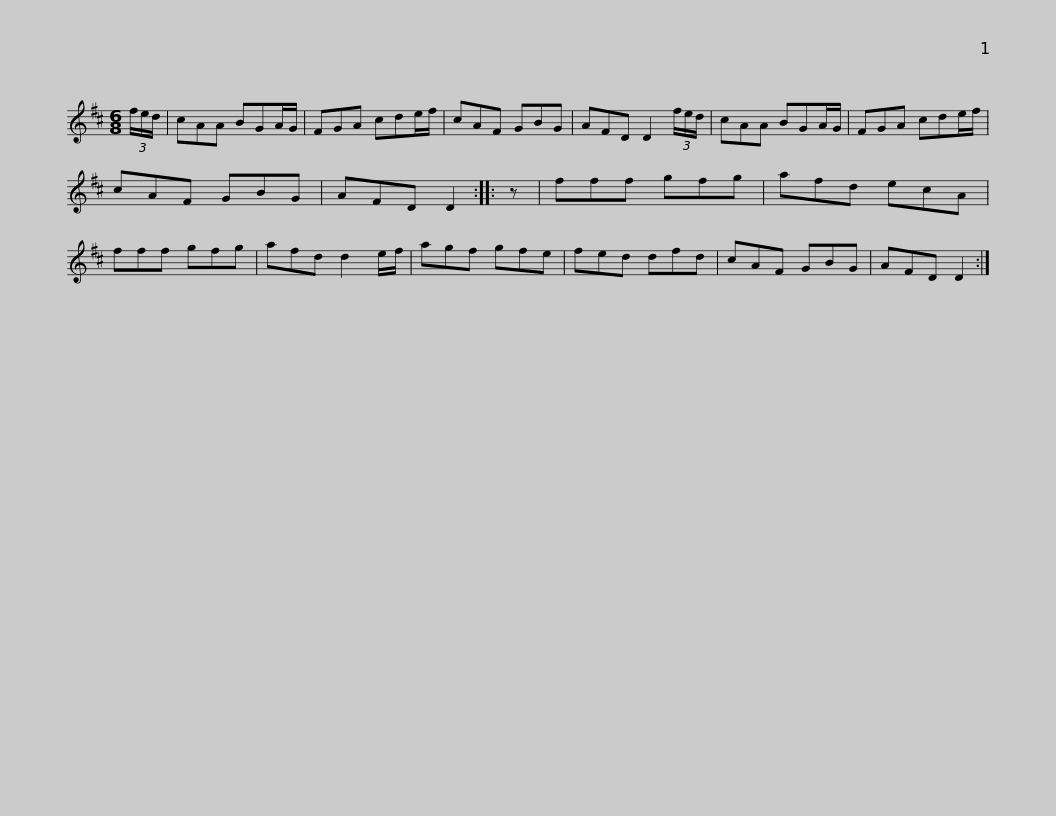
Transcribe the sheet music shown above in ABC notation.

X:1
L:1/8
M:6/8
I:linebreak $
K:D
V:1 treble
V:1
 (3f/e/d/ | cAA BGA/G/ | FGA cde/f/ | cAF GBG | AFD D2 (3f/e/d/ | %5
 cAA BGA/G/ | FGA cde/f/ |$ cAF GBG | AFD D2 :: z | %10
 fff gfg | afd ecA | fff gfg | afd d2 e/f/ | agf gfe |$ %15
 fed dfd | cAF GBG | AFD D2 :| %18
